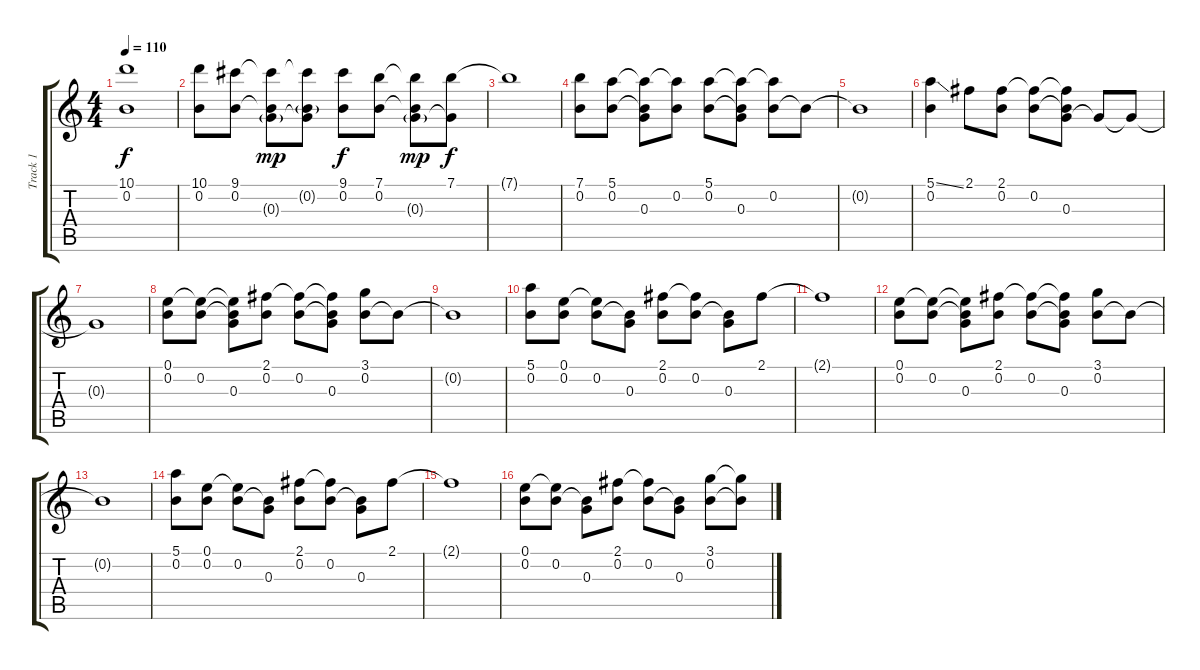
\track ("Track 1" "Track 1") {instrument acousticguitarsteel}
\staff {score tabs}
\tuning (E4 B3 G3 D3 A2 E2) {hide}
\ts (4 4)
\tempo 110
\clef g2
\ks c
(10.1{t} 0.2{t}).1{dy f} |
(10.1 0.2).8 (9.1 0.2).8 (9.1{t} 0.2{t} 0.3{g}).8{dy mp} (9.1{t} 0.2{g} 0.3{t}).8 (9.1 0.2).8{dy f} (7.1 0.2).8 (7.1{t} 0.2{t} 0.3{g}).8{dy mp} (7.1 0.3{t}).8{dy f} |
7.1{t}.1 |
(7.1 0.2).8 (5.1 0.2).8 (5.1{t} 0.2{t} 0.3).8 (5.1{t} 0.2).8 (5.1 0.2).8 (5.1{t} 0.2{t} 0.3).8 (5.1{t} 0.2).8 0.2{t}.8 |
0.2{t}.1 |
(5.1{ss} 0.2).4 2.1.8 (2.1 0.2).8 (2.1{t} 0.2).8 (2.1{t} 0.2{t} 0.3).8 0.3{t}.8 0.3{t}.8 |
0.3{t}.1 |
(0.1 0.2).8 (0.1{t} 0.2).8 (0.1{t} 0.2{t} 0.3).8 (2.1 0.2).8 (2.1{t} 0.2).8 (2.1{t} 0.2{t} 0.3).8 (3.1 0.2).8 0.2{t}.8 |
0.2{t}.1 |
(5.1 0.2).8 (0.1 0.2).8 (0.1{t} 0.2).8 (0.2{t} 0.3).8 (2.1 0.2).8 (2.1{t} 0.2).8 (0.2{t} 0.3).8 2.1.8 |
2.1{t}.1 |
(0.1 0.2).8 (0.1{t} 0.2).8 (0.1{t} 0.2{t} 0.3).8 (2.1 0.2).8 (2.1{t} 0.2).8 (2.1{t} 0.2{t} 0.3).8 (3.1 0.2).8 0.2{t}.8 |
0.2{t}.1 |
(5.1 0.2).8 (0.1 0.2).8 (0.1{t} 0.2).8 (0.2{t} 0.3).8 (2.1 0.2).8 (2.1{t} 0.2).8 (0.2{t} 0.3).8 2.1.8 |
2.1{t}.1 |
(0.1 0.2).8 (0.1{t} 0.2).8 (0.2{t} 0.3).8 (2.1 0.2).8 (2.1{t} 0.2).8 (0.2{t} 0.3).8 (3.1 0.2).8 (3.1{t} 0.2{t}).8
